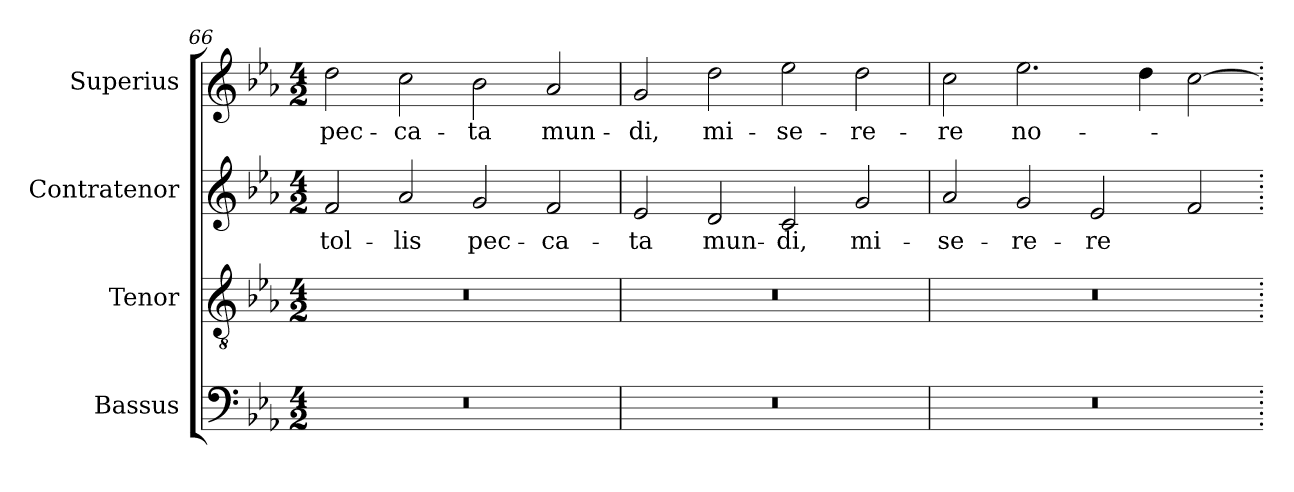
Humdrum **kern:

**kern	**kern	**kern	**text	**kern	**text
*part4	*part3	*part2	*part2	*part1	*part1
*staff4	*staff3	*staff2	*staff2	*staff1	*staff1
*I"Bassus	*I"Tenor	*I"Contratenor	*	*I"Superius	*
*I'B.	*I'T.	*	*	*	*
*clefF4	*clefGv2	*clefG2	*	*clefG2	*
*	*ITrd7c12	*ITrd7c12	*	*	*
*k[b-e-a-]	*k[b-e-a-]	*k[b-e-a-]	*	*k[b-e-a-]	*
*E-:	*E-:	*E-:	*	*E-:	*
*M4/2	*M4/2	*M4/2	*	*M4/2	*
=66	=66	=66	=66	=66	=66
!LO:N:vis=1	!LO:N:vis=1	!	!	!	!
!	!	!	!LO:LY:b:color=#000000	!	!
!	!	!	!	!	!LO:LY:b:color=#000000
0r	0r	2Fi/	tol-	2ddi\	pec-
!	!	!	!LO:LY:b:color=#000000	!	!
!	!	!	!	!	!LO:LY:b:color=#000000
.	.	2A-i/	-lis	2cci\	-ca-
!	!	!	!LO:LY:b:color=#000000	!	!
!	!	!	!	!	!LO:LY:b:color=#000000
.	.	2Gi/	pec-	2b-i\	-ta
!	!	!	!LO:LY:b:color=#000000	!	!
!	!	!	!	!	!LO:LY:b:color=#000000
.	.	2Fi/	-ca-	2a-i/	mun-
=67	=67	=67	=67	=67	=67
!LO:N:vis=1	!LO:N:vis=1	!	!	!	!
!	!	!	!LO:LY:b:color=#000000	!	!
!	!	!	!	!	!LO:LY:b:color=#000000
0r	0r	2E-i/	-ta	2gi/	-di,
!	!	!	!LO:LY:b:color=#000000	!	!
!	!	!	!	!	!LO:LY:b:color=#000000
.	.	2Di/	mun-	2ddi\	mi-
!	!	!	!LO:LY:b:color=#000000	!	!
!	!	!	!	!	!LO:LY:b:color=#000000
.	.	2Ci/	-di,	2ee-i\	-se-
!	!	!	!LO:LY:b:color=#000000	!	!
!	!	!	!	!	!LO:LY:b:color=#000000
.	.	2Gi/	mi-	2ddi\	-re-
=68	=68	=68	=68	=68	=68
!LO:N:vis=1	!LO:N:vis=1	!	!	!	!
!	!	!	!LO:LY:b:color=#000000	!	!
!	!	!	!	!	!LO:LY:b:color=#000000
0r	0r	2A-i/	-se-	2cci\	-re
!	!	!	!LO:LY:b:color=#000000	!	!
!	!	!	!	!	!LO:LY:b:color=#000000
.	.	2Gi/	-re-	2.ee-i\	no-
!	!	!	!LO:LY:b:color=#000000	!	!
.	.	2E-i/	-re	.	.
.	.	.	.	4ddi\	.
.	.	2Fi/	.	[>2cci\	.
=.	=.	=.	=.	=.	=.
*-	*-	*-	*-	*-	*-
